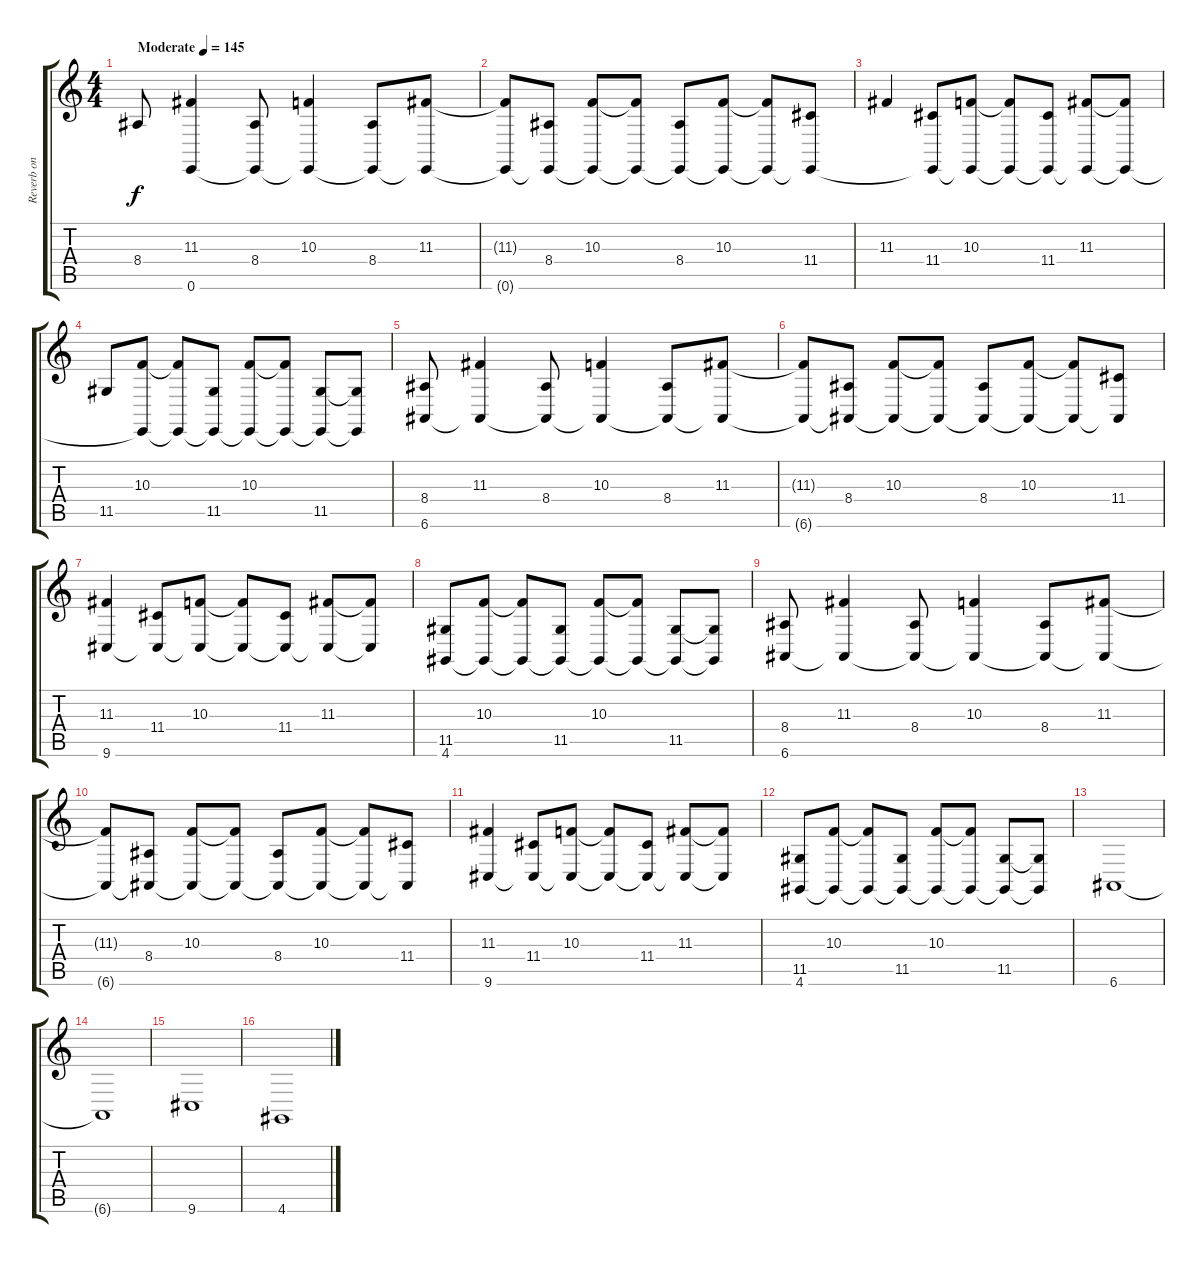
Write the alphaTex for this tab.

\track ("Reverb on Keys/Synth" "Reverb on ") {instrument fx6goblins}
\staff {score tabs}
\tuning (E4 B3 G3 D3 A2 E2) {hide}
\ts (4 4)
\tempo (145 "Moderate")
\clef g2
\ks c
8.4.8{dy f instrument fx6goblins} (11.3 0.6).4 (8.4 0.6{t}).8 (10.3 0.6{t}).4 (8.4 0.6{t}).8 (11.3 0.6{t}).8 |
(11.3{t} 0.6{t}).8 (8.4 0.6{t}).8 (10.3 0.6{t}).8 (10.3{t} 0.6{t}).8 (8.4 0.6{t}).8 (10.3 0.6{t}).8 (10.3{t} 0.6{t}).8 (11.4 0.6{t}).8 |
11.3.4 (11.4 0.6{t}).8 (10.3 0.6{t}).8 (10.3{t} 0.6{t}).8 (11.4 0.6{t}).8 (11.3 0.6{t}).8 (11.3{t} 0.6{t}).8 |
11.5.8 (10.3 0.6{t}).8 (10.3{t} 0.6{t}).8 (11.5 0.6{t}).8 (10.3 0.6{t}).8 (10.3{t} 0.6{t}).8 (11.5 0.6{t}).8 (11.5{t} 0.6{t}).8 |
(8.4 6.6).8 (11.3 6.6{t}).4 (8.4 6.6{t}).8 (10.3 6.6{t}).4 (8.4 6.6{t}).8 (11.3 6.6{t}).8 |
(11.3{t} 6.6{t}).8 (8.4 6.6{t}).8 (10.3 6.6{t}).8 (10.3{t} 6.6{t}).8 (8.4 6.6{t}).8 (10.3 6.6{t}).8 (10.3{t} 6.6{t}).8 (11.4 6.6{t}).8 |
(11.3 9.6).4 (11.4 9.6{t}).8 (10.3 9.6{t}).8 (10.3{t} 9.6{t}).8 (11.4 9.6{t}).8 (11.3 9.6{t}).8 (11.3{t} 9.6{t}).8 |
(11.5 4.6).8 (10.3 4.6{t}).8 (10.3{t} 4.6{t}).8 (11.5 4.6{t}).8 (10.3 4.6{t}).8 (10.3{t} 4.6{t}).8 (11.5 4.6{t}).8 (11.5{t} 4.6{t}).8 |
(8.4 6.6).8 (11.3 6.6{t}).4 (8.4 6.6{t}).8 (10.3 6.6{t}).4 (8.4 6.6{t}).8 (11.3 6.6{t}).8 |
(11.3{t} 6.6{t}).8 (8.4 6.6{t}).8 (10.3 6.6{t}).8 (10.3{t} 6.6{t}).8 (8.4 6.6{t}).8 (10.3 6.6{t}).8 (10.3{t} 6.6{t}).8 (11.4 6.6{t}).8 |
(11.3 9.6).4 (11.4 9.6{t}).8 (10.3 9.6{t}).8 (10.3{t} 9.6{t}).8 (11.4 9.6{t}).8 (11.3 9.6{t}).8 (11.3{t} 9.6{t}).8 |
(11.5 4.6).8 (10.3 4.6{t}).8 (10.3{t} 4.6{t}).8 (11.5 4.6{t}).8 (10.3 4.6{t}).8 (10.3{t} 4.6{t}).8 (11.5 4.6{t}).8 (11.5{t} 4.6{t}).8 |
6.6.1 |
6.6{t}.1 |
9.6.1 |
4.6.1
